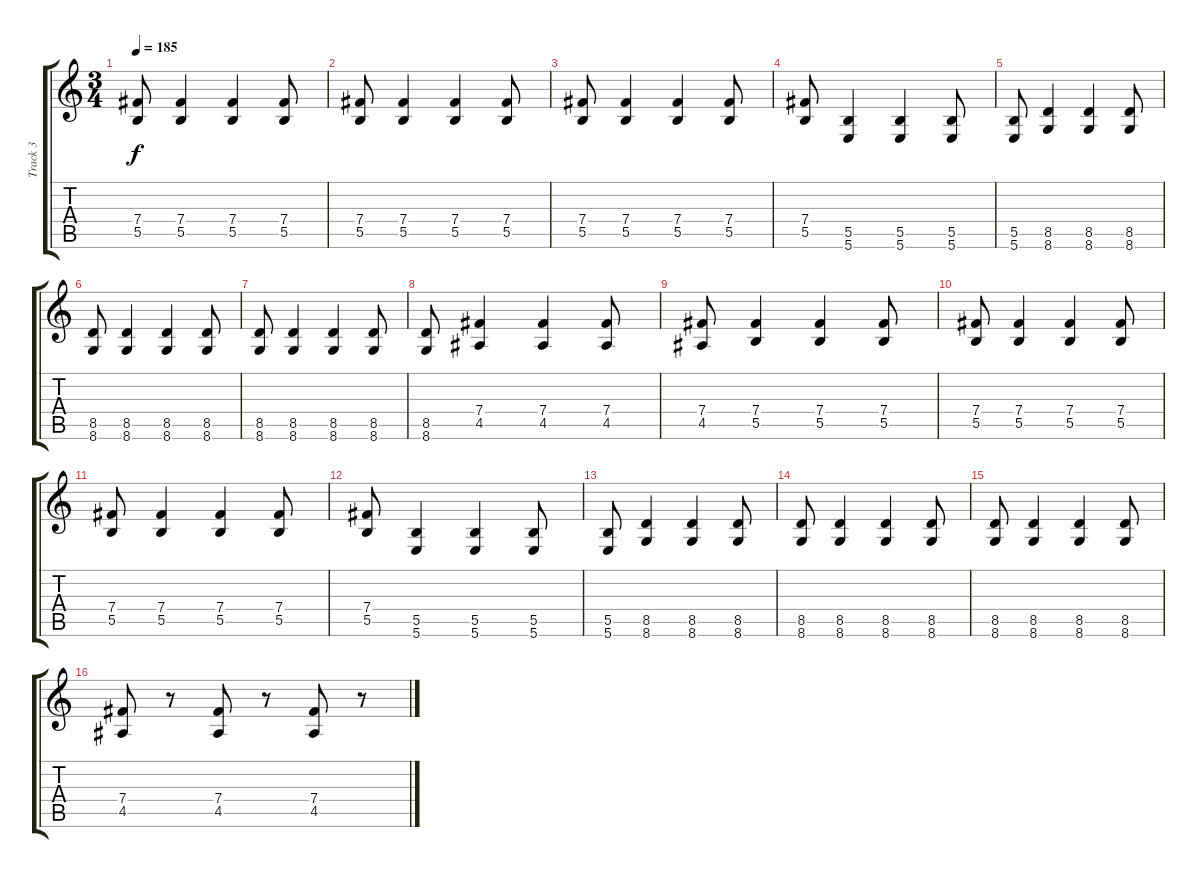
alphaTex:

\track ("Track 3" "Track 3") {instrument distortionguitar}
\staff {score tabs}
\tuning (Db4 Ab3 E3 B2 Gb2 B1) {hide}
\ts (3 4)
\tempo 185
\clef g2
\ks c
(7.4 5.5).8{dy f} (7.4 5.5).4 (7.4 5.5).4 (7.4 5.5).8 |
(7.4 5.5).8 (7.4 5.5).4 (7.4 5.5).4 (7.4 5.5).8 |
(7.4 5.5).8 (7.4 5.5).4 (7.4 5.5).4 (7.4 5.5).8 |
(7.4 5.5).8 (5.5 5.6).4 (5.5 5.6).4 (5.5 5.6).8 |
(5.5 5.6).8 (8.5 8.6).4 (8.5 8.6).4 (8.5 8.6).8 |
(8.5 8.6).8 (8.5 8.6).4 (8.5 8.6).4 (8.5 8.6).8 |
(8.5 8.6).8 (8.5 8.6).4 (8.5 8.6).4 (8.5 8.6).8 |
(8.5 8.6).8 (7.4 4.5).4 (7.4 4.5).4 (7.4 4.5).8 |
(7.4 4.5).8 (7.4 5.5).4 (7.4 5.5).4 (7.4 5.5).8 |
(7.4 5.5).8 (7.4 5.5).4 (7.4 5.5).4 (7.4 5.5).8 |
(7.4 5.5).8 (7.4 5.5).4 (7.4 5.5).4 (7.4 5.5).8 |
(7.4 5.5).8 (5.5 5.6).4 (5.5 5.6).4 (5.5 5.6).8 |
(5.5 5.6).8 (8.5 8.6).4 (8.5 8.6).4 (8.5 8.6).8 |
(8.5 8.6).8 (8.5 8.6).4 (8.5 8.6).4 (8.5 8.6).8 |
(8.5 8.6).8 (8.5 8.6).4 (8.5 8.6).4 (8.5 8.6).8 |
(7.4 4.5).8 r.8 (7.4 4.5).8 r.8 (7.4 4.5).8 r.8
